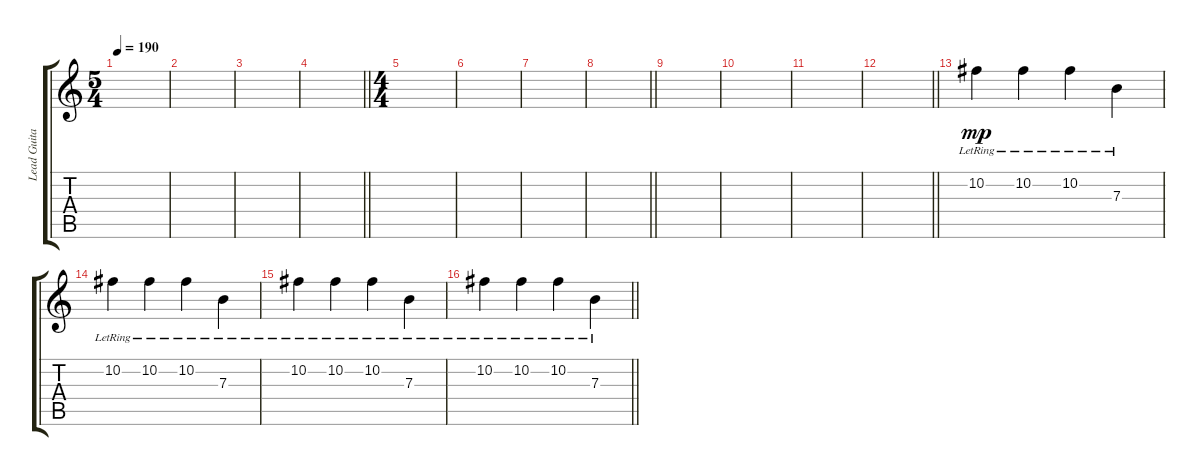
\track ("Lead Guitar 2" "Lead Guita") {instrument overdrivenguitar}
\staff {score tabs}
\tuning (Db4 Ab3 E3 B2 Gb2 B1) {hide}
\ts (5 4)
\tempo 190
\clef g2
\ks c
|
|
|
\barLineRight lightlight
|
\ts (4 4)
|
|
|
\barLineRight lightlight
|
|
|
|
\barLineRight lightlight
|
10.2{lr}.4{dy mp volume 13 instrument overdrivenguitar} 10.2{lr}.4 10.2{lr}.4 7.3{lr}.4 |
10.2{lr}.4 10.2{lr}.4 10.2{lr}.4 7.3{lr}.4 |
10.2{lr}.4 10.2{lr}.4 10.2{lr}.4 7.3{lr}.4 |
\barLineRight lightlight
10.2{lr}.4 10.2{lr}.4 10.2{lr}.4 7.3{lr}.4
